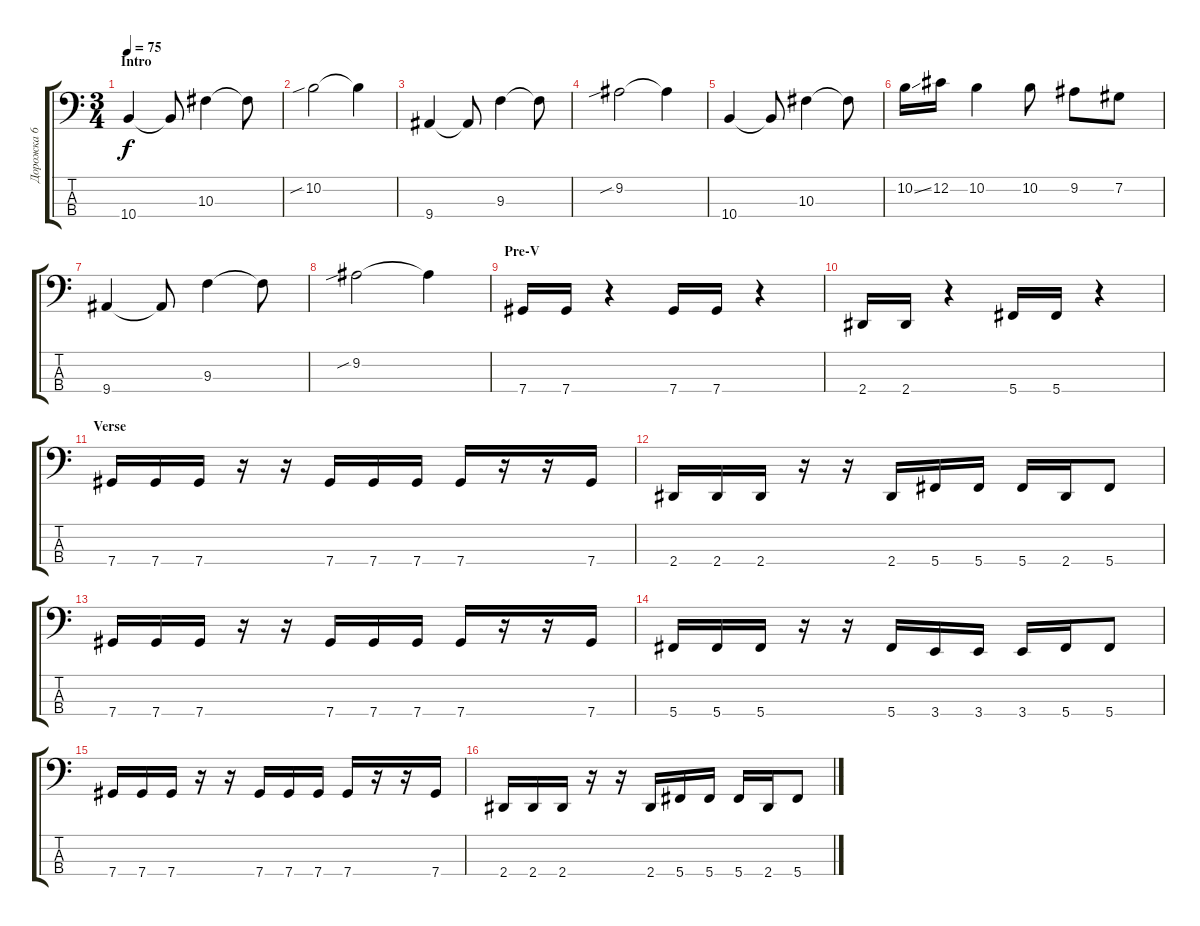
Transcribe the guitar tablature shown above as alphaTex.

\track ("Дорожка 6" "Дорожка 6") {instrument electricbassfinger}
\staff {score tabs}
\tuning (Gb2 Db2 Ab1 Db1) {hide}
\ts (3 4)
\section ("" "Intro")
\tempo 75
\clef f4
\ks c
10.4.4{dy f instrument electricbassfinger} 10.4{t}.8 10.3.4 10.3{t}.8 |
10.2{sib}.2 10.2{t}.4 |
9.4.4 9.4{t}.8 9.3.4 9.3{t}.8 |
9.2{sib}.2 9.2{t}.4 |
10.4.4 10.4{t}.8 10.3.4 10.3{t}.8 |
10.2{ss}.16 12.2.16 10.2.4 10.2.8 9.2.8 7.2.8 |
9.4.4 9.4{t}.8 9.3.4 9.3{t}.8 |
9.2{sib}.2 9.2{t}.4 |
\section ("" "Pre-V")
7.4.16 7.4.16 r.4 7.4.16 7.4.16 r.4 |
2.4.16 2.4.16 r.4 5.4.16 5.4.16 r.4 |
\section ("" "Verse")
7.4.16 7.4.16 7.4.16 r.16 r.16 7.4.16 7.4.16 7.4.16 7.4.16 r.16 r.16 7.4.16 |
2.4.16 2.4.16 2.4.16 r.16 r.16 2.4.16 5.4.16 5.4.16 5.4.16 2.4.16 5.4.8 |
7.4.16 7.4.16 7.4.16 r.16 r.16 7.4.16 7.4.16 7.4.16 7.4.16 r.16 r.16 7.4.16 |
5.4.16 5.4.16 5.4.16 r.16 r.16 5.4.16 3.4.16 3.4.16 3.4.16 5.4.16 5.4.8 |
7.4.16 7.4.16 7.4.16 r.16 r.16 7.4.16 7.4.16 7.4.16 7.4.16 r.16 r.16 7.4.16 |
2.4.16 2.4.16 2.4.16 r.16 r.16 2.4.16 5.4.16 5.4.16 5.4.16 2.4.16 5.4.8
